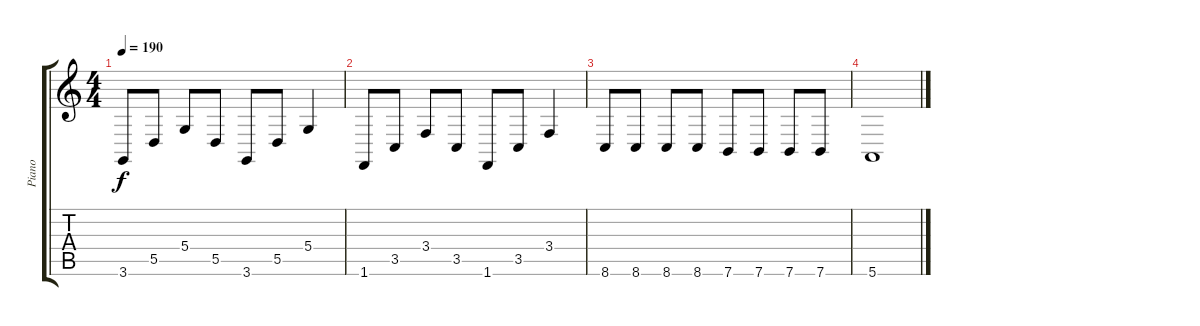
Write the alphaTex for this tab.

\track ("Piano" "Piano") {instrument acousticgrandpiano}
\staff {score tabs}
\tuning (E4 B3 G3 D3 A2 E2) {hide}
\ts (4 4)
\tempo 190
\clef g2
\ks c
3.6.8{dy f} 5.5.8 5.4.8 5.5.8 3.6.8 5.5.8 5.4.4 |
1.6.8 3.5.8 3.4.8 3.5.8 1.6.8 3.5.8 3.4.4 |
8.6.8 8.6.8 8.6.8 8.6.8 7.6.8 7.6.8 7.6.8 7.6.8 |
5.6.1
